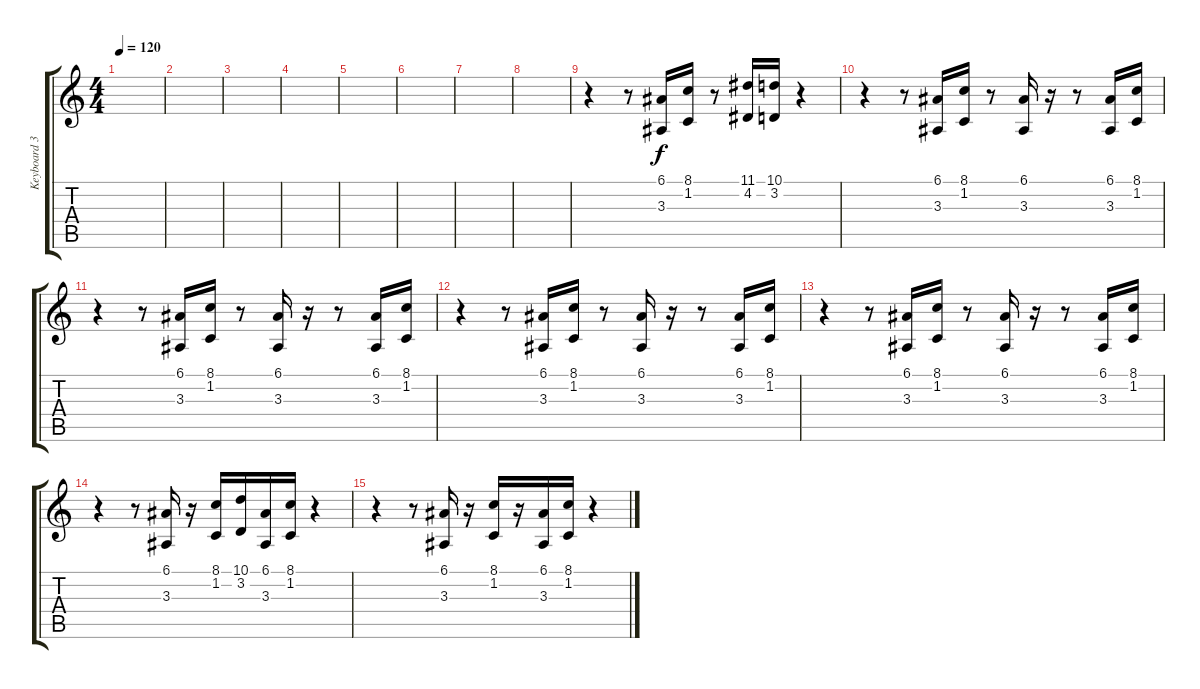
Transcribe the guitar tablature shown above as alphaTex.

\track ("Keyboard 3" "Keyboard 3") {instrument orchestrahit}
\staff {score tabs}
\tuning (E4 B3 G3 D3 A2 E2) {hide}
\ts (4 4)
\tempo 120
\clef g2
\ks c
|
|
|
|
|
|
|
|
r.4 r.8 (6.1 3.3).16 (8.1 1.2).16 r.8 (11.1 4.2).16 (10.1 3.2).16 r.4 |
r.4 r.8 (6.1 3.3).16 (8.1 1.2).16 r.8 (6.1 3.3).16 r.16 r.8 (6.1 3.3).16 (8.1 1.2).16 |
r.4 r.8 (6.1 3.3).16 (8.1 1.2).16 r.8 (6.1 3.3).16 r.16 r.8 (6.1 3.3).16 (8.1 1.2).16 |
r.4 r.8 (6.1 3.3).16 (8.1 1.2).16 r.8 (6.1 3.3).16 r.16 r.8 (6.1 3.3).16 (8.1 1.2).16 |
r.4 r.8 (6.1 3.3).16 (8.1 1.2).16 r.8 (6.1 3.3).16 r.16 r.8 (6.1 3.3).16 (8.1 1.2).16 |
r.4 r.8 (6.1 3.3).16 r.16 (8.1 1.2).16 (10.1 3.2).16 (6.1 3.3).16 (8.1 1.2).16 r.4 |
r.4 r.8 (6.1 3.3).16 r.16 (8.1 1.2).16 r.16 (6.1 3.3).16 (8.1 1.2).16 r.4
